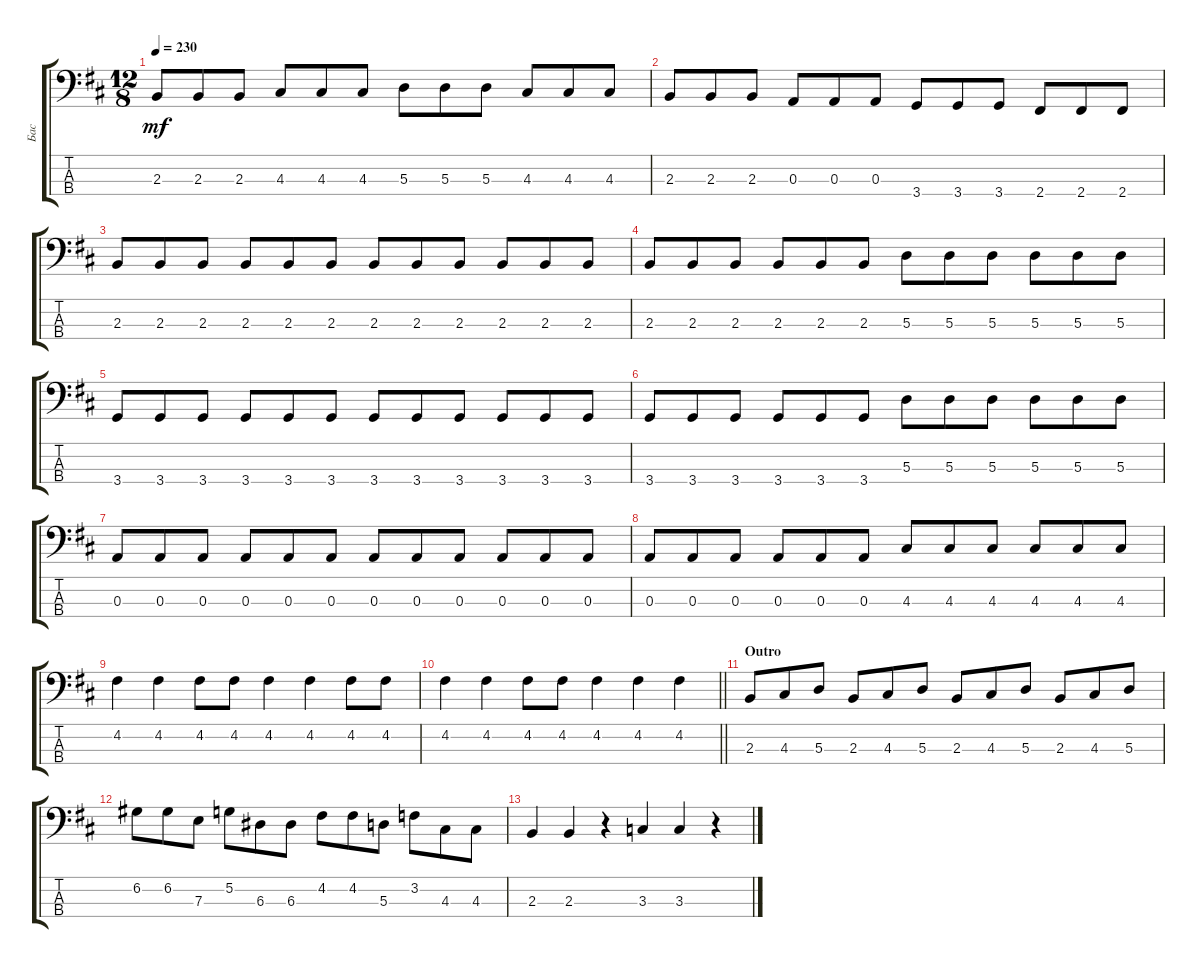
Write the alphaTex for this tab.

\track ("Бас" "Бас") {instrument electricbassfinger}
\staff {score tabs}
\tuning (G2 D2 A1 E1) {hide}
\ts (12 8)
\tempo 230
\clef f4
\ks bminor
2.3.8{dy mf} 2.3.8 2.3.8 4.3.8 4.3.8 4.3.8 5.3.8 5.3.8 5.3.8 4.3.8 4.3.8 4.3.8 |
2.3.8 2.3.8 2.3.8 0.3.8 0.3.8 0.3.8 3.4.8 3.4.8 3.4.8 2.4.8 2.4.8 2.4.8 |
2.3.8 2.3.8 2.3.8 2.3.8 2.3.8 2.3.8 2.3.8 2.3.8 2.3.8 2.3.8 2.3.8 2.3.8 |
2.3.8 2.3.8 2.3.8 2.3.8 2.3.8 2.3.8 5.3.8 5.3.8 5.3.8 5.3.8 5.3.8 5.3.8 |
3.4.8 3.4.8 3.4.8 3.4.8 3.4.8 3.4.8 3.4.8 3.4.8 3.4.8 3.4.8 3.4.8 3.4.8 |
3.4.8 3.4.8 3.4.8 3.4.8 3.4.8 3.4.8 5.3.8 5.3.8 5.3.8 5.3.8 5.3.8 5.3.8 |
0.3.8 0.3.8 0.3.8 0.3.8 0.3.8 0.3.8 0.3.8 0.3.8 0.3.8 0.3.8 0.3.8 0.3.8 |
0.3.8 0.3.8 0.3.8 0.3.8 0.3.8 0.3.8 4.3.8 4.3.8 4.3.8 4.3.8 4.3.8 4.3.8 |
4.2.4 4.2.4 4.2.8 4.2.8 4.2.4 4.2.4 4.2.8 4.2.8 |
\barLineRight lightlight
4.2.4 4.2.4 4.2.8 4.2.8 4.2.4 4.2.4 4.2.4 |
\section ("" "Outro")
2.3.8 4.3.8 5.3.8 2.3.8 4.3.8 5.3.8 2.3.8 4.3.8 5.3.8 2.3.8 4.3.8 5.3.8 |
6.2.8 6.2.8 7.3.8 5.2.8 6.3.8 6.3.8 4.2.8 4.2.8 5.3.8 3.2.8 4.3.8 4.3.8 |
2.3.4 2.3.4 r.4 3.3.4 3.3.4 r.4
